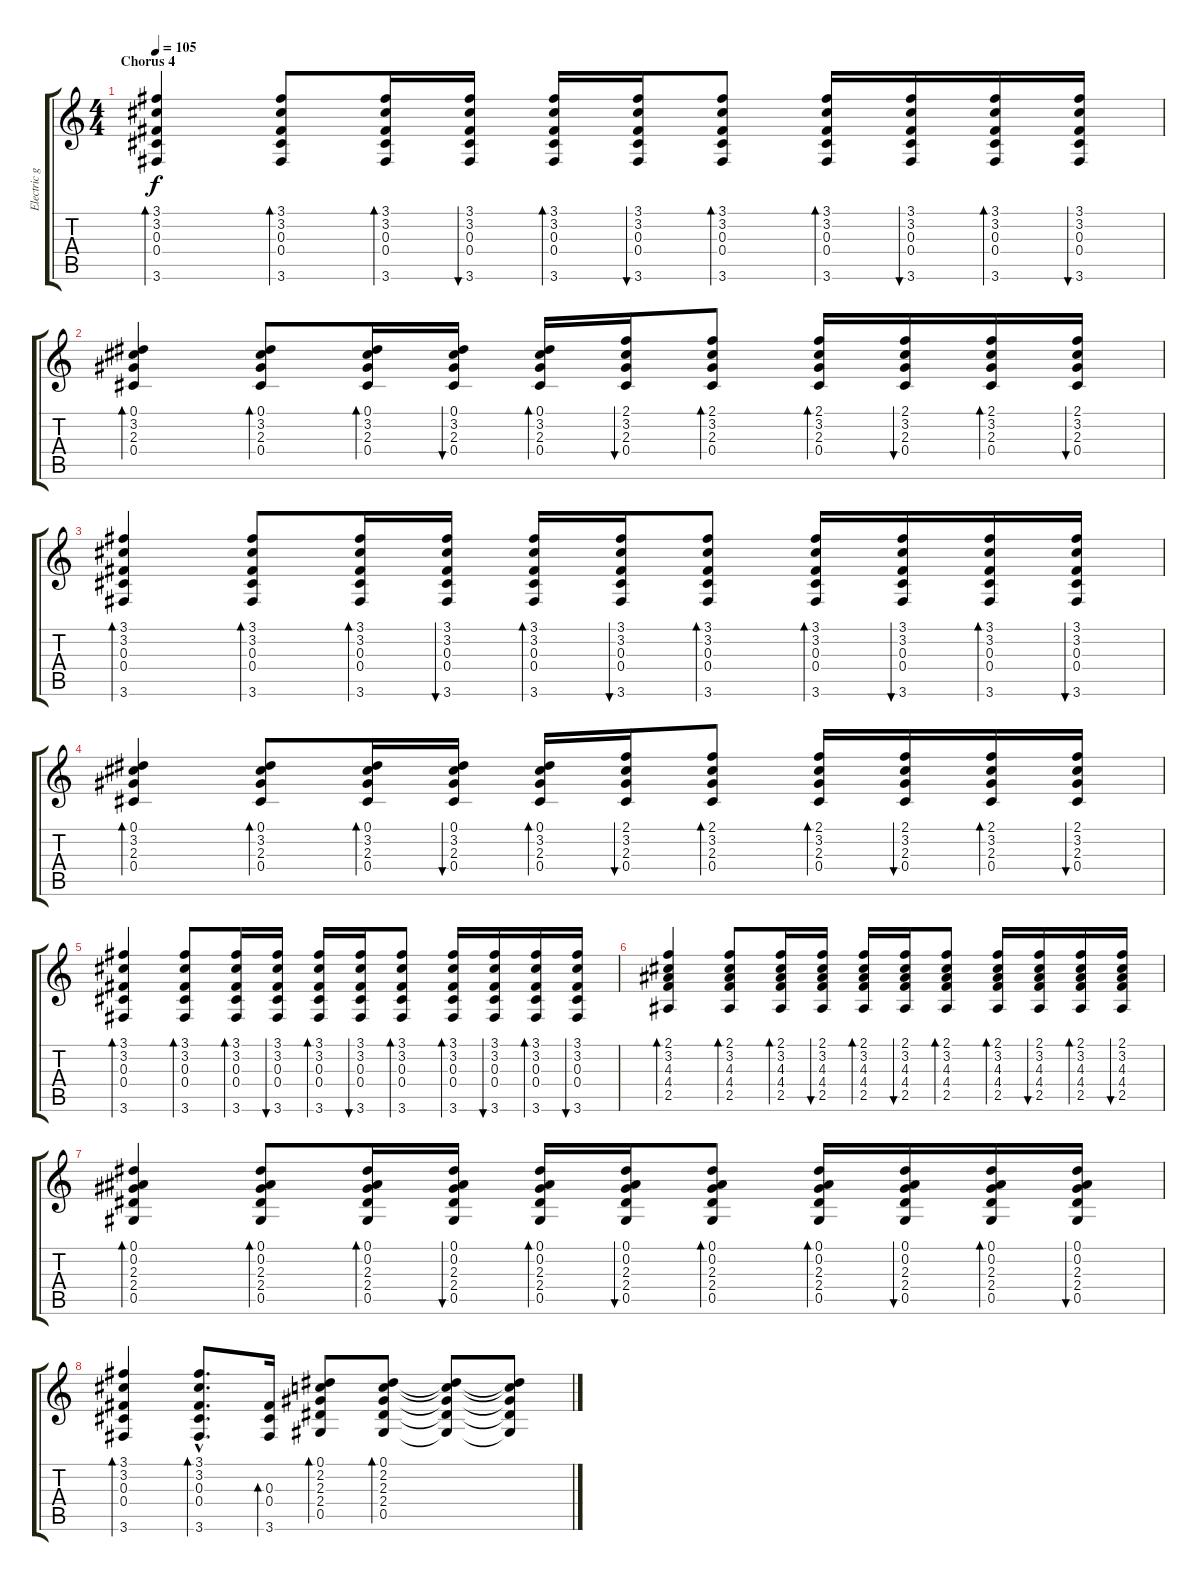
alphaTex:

\track ("Electric guitar (clean)" "Electric g") {instrument electricguitarclean}
\staff {score tabs}
\tuning (Eb4 Bb3 Gb3 Db3 Ab2 Eb2) {hide}
\ts (4 4)
\section ("" "Chorus 4")
\tempo 105
\clef g2
\ks c
(3.1 3.2 0.3 0.4 3.6).4{bd 60 dy f volume 11} (3.1 3.2 0.3 0.4 3.6).8{bd 60} (3.1 3.2 0.3 0.4 3.6).16{bd 60} (3.1 3.2 0.3 0.4 3.6).16{bu 60} (3.1 3.2 0.3 0.4 3.6).16{bd 60} (3.1 3.2 0.3 0.4 3.6).16{bu 60} (3.1 3.2 0.3 0.4 3.6).8{bd 60} (3.1 3.2 0.3 0.4 3.6).16{bd 60} (3.1 3.2 0.3 0.4 3.6).16{bu 60} (3.1 3.2 0.3 0.4 3.6).16{bd 60} (3.1 3.2 0.3 0.4 3.6).16{bu 60} |
(0.1 3.2 2.3 0.4).4{bd 60} (0.1 3.2 2.3 0.4).8{bd 60} (0.1 3.2 2.3 0.4).16{bd 60} (0.1 3.2 2.3 0.4).16{bu 60} (0.1 3.2 2.3 0.4).16{bd 60} (2.1 3.2 2.3 0.4).16{bu 60} (2.1 3.2 2.3 0.4).8{bd 60} (2.1 3.2 2.3 0.4).16{bd 60} (2.1 3.2 2.3 0.4).16{bu 60} (2.1 3.2 2.3 0.4).16{bd 60} (2.1 3.2 2.3 0.4).16{bu 60} |
(3.1 3.2 0.3 0.4 3.6).4{bd 60} (3.1 3.2 0.3 0.4 3.6).8{bd 60} (3.1 3.2 0.3 0.4 3.6).16{bd 60} (3.1 3.2 0.3 0.4 3.6).16{bu 60} (3.1 3.2 0.3 0.4 3.6).16{bd 60} (3.1 3.2 0.3 0.4 3.6).16{bu 60} (3.1 3.2 0.3 0.4 3.6).8{bd 60} (3.1 3.2 0.3 0.4 3.6).16{bd 60} (3.1 3.2 0.3 0.4 3.6).16{bu 60} (3.1 3.2 0.3 0.4 3.6).16{bd 60} (3.1 3.2 0.3 0.4 3.6).16{bu 60} |
(0.1 3.2 2.3 0.4).4{bd 60} (0.1 3.2 2.3 0.4).8{bd 60} (0.1 3.2 2.3 0.4).16{bd 60} (0.1 3.2 2.3 0.4).16{bu 60} (0.1 3.2 2.3 0.4).16{bd 60} (2.1 3.2 2.3 0.4).16{bu 60} (2.1 3.2 2.3 0.4).8{bd 60} (2.1 3.2 2.3 0.4).16{bd 60} (2.1 3.2 2.3 0.4).16{bu 60} (2.1 3.2 2.3 0.4).16{bd 60} (2.1 3.2 2.3 0.4).16{bu 60} |
(3.1 3.2 0.3 0.4 3.6).4{bd 60} (3.1 3.2 0.3 0.4 3.6).8{bd 60} (3.1 3.2 0.3 0.4 3.6).16{bd 60} (3.1 3.2 0.3 0.4 3.6).16{bu 60} (3.1 3.2 0.3 0.4 3.6).16{bd 60} (3.1 3.2 0.3 0.4 3.6).16{bu 60} (3.1 3.2 0.3 0.4 3.6).8{bd 60} (3.1 3.2 0.3 0.4 3.6).16{bd 60} (3.1 3.2 0.3 0.4 3.6).16{bu 60} (3.1 3.2 0.3 0.4 3.6).16{bd 60} (3.1 3.2 0.3 0.4 3.6).16{bu 60} |
(2.1 3.2 4.3 4.4 2.5).4{bd 60} (2.1 3.2 4.3 4.4 2.5).8{bd 60} (2.1 3.2 4.3 4.4 2.5).16{bd 60} (2.1 3.2 4.3 4.4 2.5).16{bu 60} (2.1 3.2 4.3 4.4 2.5).16{bd 60} (2.1 3.2 4.3 4.4 2.5).16{bu 60} (2.1 3.2 4.3 4.4 2.5).8{bd 60} (2.1 3.2 4.3 4.4 2.5).16{bd 60} (2.1 3.2 4.3 4.4 2.5).16{bu 60} (2.1 3.2 4.3 4.4 2.5).16{bd 60} (2.1 3.2 4.3 4.4 2.5).16{bu 60} |
(0.1 0.2 2.3 2.4 0.5).4{bd 60} (0.1 0.2 2.3 2.4 0.5).8{bd 60} (0.1 0.2 2.3 2.4 0.5).16{bd 60} (0.1 0.2 2.3 2.4 0.5).16{bu 60} (0.1 0.2 2.3 2.4 0.5).16{bd 60} (0.1 0.2 2.3 2.4 0.5).16{bu 60} (0.1 0.2 2.3 2.4 0.5).8{bd 60} (0.1 0.2 2.3 2.4 0.5).16{bd 60} (0.1 0.2 2.3 2.4 0.5).16{bu 60} (0.1 0.2 2.3 2.4 0.5).16{bd 60} (0.1 0.2 2.3 2.4 0.5).16{bu 60} |
(3.1 3.2 0.3 0.4 3.6).4{bd 60} (3.1{hac} 3.2{hac} 0.3{hac} 0.4{hac} 3.6{hac}).8{d bd 60} (0.3 0.4 3.6).16{bd 60} (0.1 2.2 2.3 2.4 0.5).8{bd 60} (0.1 2.2 2.3 2.4 0.5).8{bd 60} (0.1{t} 2.2{t} 2.3{t} 2.4{t} 0.5{t}).8 (0.1{t} 2.2{t} 2.3{t} 2.4{t} 0.5{t}).8
